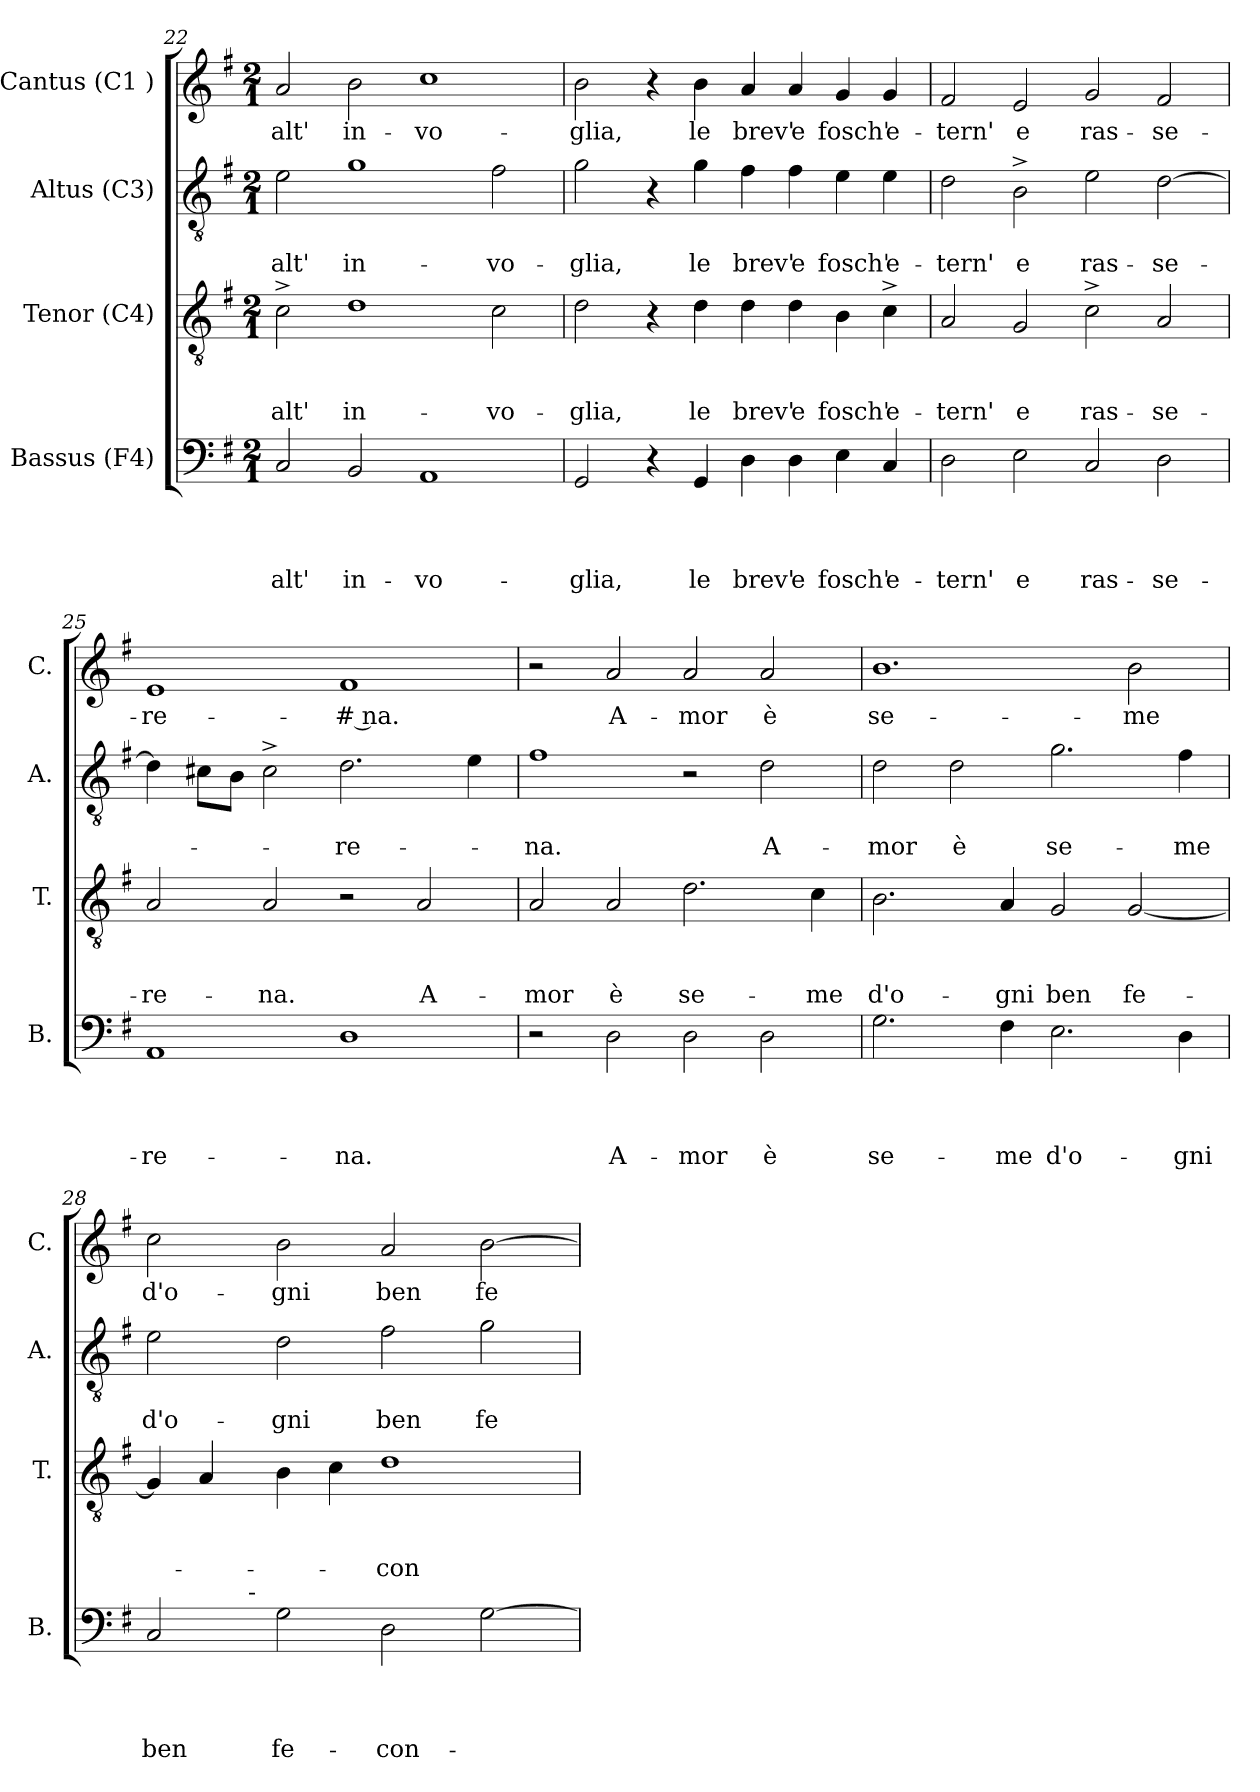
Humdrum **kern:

**kern	**text	**text	**text	**text	**kern	**text	**text	**text	**kern	**text	**text	**kern	**text
*part4	*part4	*part4	*part4	*part4	*part3	*part3	*part3	*part3	*part2	*part2	*part2	*part1	*part1
*staff4	*staff4	*staff4	*staff4	*staff4	*staff3	*staff3	*staff3	*staff3	*staff2	*staff2	*staff2	*staff1	*staff1
*I"Bassus (F4)	*	*	*	*	*I"Tenor (C4)	*	*	*	*I"Altus (C3)	*	*	*I"Cantus (C1 )	*
*I'B.	*	*	*	*	*I'T.	*	*	*	*I'A.	*	*	*I'C.	*
*clefF4	*	*	*	*	*clefGv2	*	*	*	*clefGv2	*	*	*clefG2	*
*k[f#]	*	*	*	*	*k[f#]	*	*	*	*k[f#]	*	*	*k[f#]	*
*G:	*	*	*	*	*G:	*	*	*	*G:	*	*	*G:	*
*M2/1	*	*	*	*	*M2/1	*	*	*	*M2/1	*	*	*M2/1	*
=22	=22	=22	=22	=22	=22	=22	=22	=22	=22	=22	=22	=22	=22
!	!	!	!	!LO:LY:b	!	!	!	!LO:LY:b	!	!	!LO:LY:b	!	!LO:LY:b
2C/	.	.	.	alt'	2c^>\	.	.	alt'	2e\	.	alt'	2a/	alt'
!	!	!	!	!LO:LY:b	!	!	!	!LO:LY:b	!	!	!LO:LY:b	!	!LO:LY:b
2BB/	.	.	.	in-	1d	.	.	in-	1g	.	in-	2b\	in-
!	!	!	!	!LO:LY:b	!	!	!	!	!	!	!	!	!LO:LY:b
1AA	.	.	.	-vo-	.	.	.	.	.	.	.	1cc	-vo-
!	!	!	!	!	!	!	!	!LO:LY:b	!	!	!LO:LY:b	!	!
.	.	.	.	.	2c\	.	.	-vo-	2f#\	.	-vo-	.	.
=23	=23	=23	=23	=23	=23	=23	=23	=23	=23	=23	=23	=23	=23
!	!	!	!	!LO:LY:b	!	!	!	!LO:LY:b	!	!	!LO:LY:b	!	!LO:LY:b
2GG/	.	.	.	-glia,	2d\	.	.	-glia,	2g\	.	-glia,	2b\	-glia,
4r	.	.	.	.	4r	.	.	.	4r	.	.	4r	.
!	!	!	!	!LO:LY:b	!	!	!	!LO:LY:b	!	!	!LO:LY:b	!	!LO:LY:b
4GG/	.	.	.	le	4d\	.	.	le	4g\	.	le	4b\	le
!	!	!	!	!LO:LY:b	!	!	!	!LO:LY:b	!	!	!LO:LY:b	!	!LO:LY:b
4D\	.	.	.	brev'	4d\	.	.	brev'	4f#\	.	brev'	4a/	brev'
!	!	!	!	!LO:LY:b	!	!	!	!LO:LY:b	!	!	!LO:LY:b	!	!LO:LY:b
4D\	.	.	.	e	4d\	.	.	e	4f#\	.	e	4a/	e
!	!	!	!	!LO:LY:b	!	!	!	!LO:LY:b	!	!	!LO:LY:b	!	!LO:LY:b
4E\	.	.	.	fosch'	4B\	.	.	fosch'	4e\	.	fosch'	4g/	fosch'
!	!	!	!	!LO:LY:b	!	!	!	!LO:LY:b	!	!	!LO:LY:b	!	!LO:LY:b
4C/	.	.	.	e-	4c^>\	.	.	e-	4e\	.	e-	4g/	e-
!!LO:LB:g=z
=24	=24	=24	=24	=24	=24	=24	=24	=24	=24	=24	=24	=24	=24
!	!	!	!	!LO:LY:b	!	!	!	!LO:LY:b	!	!	!LO:LY:b	!	!LO:LY:b
2D\	.	.	.	-tern'	2A/	.	.	-tern'	2d\	.	-tern'	2f#/	-tern'
!	!	!	!	!LO:LY:b	!	!	!	!LO:LY:b	!	!	!LO:LY:b	!	!LO:LY:b
2E\	.	.	.	e	2G/	.	.	e	2B^>\	.	e	2e/	e
!	!	!	!	!LO:LY:b	!	!	!	!LO:LY:b	!	!	!LO:LY:b	!	!LO:LY:b
2C/	.	.	.	ras-	2c^>\	.	.	ras-	2e\	.	ras-	2g/	ras-
!	!	!	!	!LO:LY:b	!	!	!	!LO:LY:b	!	!	!LO:LY:b	!	!LO:LY:b
2D\	.	.	.	-se-	2A/	.	.	-se-	[>2d\	.	-se-	2f#/	-se-
=25	=25	=25	=25	=25	=25	=25	=25	=25	=25	=25	=25	=25	=25
!	!	!	!	!LO:LY:b	!	!	!	!LO:LY:b	!	!	!	!	!LO:LY:b
1AA	.	.	.	-re-	2A/	.	.	-re-	4d\]	.	.	1e	-re-
.	.	.	.	.	.	.	.	.	8c#\L	.	.	.	.
.	.	.	.	.	.	.	.	.	8B\J	.	.	.	.
!	!	!	!	!	!	!	!	!LO:LY:b	!	!	!	!	!
.	.	.	.	.	2A/	.	.	-na.	2c#^>\	.	.	.	.
!	!	!	!	!LO:LY:b	!	!	!	!	!	!	!LO:LY:b	!	!LO:LY:b:rj
1D	.	.	.	-na.	2r	.	.	.	2.d\	.	-re-	1f#	-# na.
!	!	!	!	!	!	!	!	!LO:LY:b	!	!	!	!	!
.	.	.	.	.	2A/	.	.	A-	.	.	.	.	.
.	.	.	.	.	.	.	.	.	4e\	.	.	.	.
=26	=26	=26	=26	=26	=26	=26	=26	=26	=26	=26	=26	=26	=26
!	!	!	!	!	!	!	!	!LO:LY:b	!	!	!LO:LY:b	!	!
2r	.	.	.	.	2A/	.	.	-mor	1f#	.	-na.	2r	.
!	!	!	!	!LO:LY:b	!	!	!	!LO:LY:b	!	!	!	!	!LO:LY:b
2D\	.	.	.	A-	2A/	.	.	è	.	.	.	2a/	A-
!	!	!	!	!LO:LY:b	!	!	!	!LO:LY:b	!	!	!	!	!LO:LY:b
2D\	.	.	.	-mor	2.d\	.	.	se-	2r	.	.	2a/	-mor
!	!	!	!	!LO:LY:b	!	!	!	!	!	!	!LO:LY:b	!	!LO:LY:b
2D\	.	.	.	è	.	.	.	.	2d\	.	A-	2a/	è
!	!	!	!	!	!	!	!	!LO:LY:b	!	!	!	!	!
.	.	.	.	.	4c\	.	.	-me	.	.	.	.	.
=27	=27	=27	=27	=27	=27	=27	=27	=27	=27	=27	=27	=27	=27
!	!	!	!	!LO:LY:b	!	!	!	!LO:LY:b	!	!	!LO:LY:b	!	!LO:LY:b
2.G\	.	.	.	se-	2.B\	.	.	d'o-	2d\	.	-mor	1.b	se-
!	!	!	!	!	!	!	!	!	!	!	!LO:LY:b	!	!
.	.	.	.	.	.	.	.	.	2d\	.	è	.	.
!	!	!	!	!LO:LY:b	!	!	!	!LO:LY:b	!	!	!	!	!
4F#\	.	.	.	-me	4A/	.	.	-gni	.	.	.	.	.
!	!	!	!	!LO:LY:b	!	!	!	!LO:LY:b	!	!	!LO:LY:b	!	!
2.E\	.	.	.	d'o-	2G/	.	.	ben	2.g\	.	se-	.	.
!	!	!	!	!	!	!	!	!LO:LY:b	!	!	!	!	!LO:LY:b
.	.	.	.	.	[<2G/	.	.	fe-	.	.	.	2b\	-me
!	!	!	!	!LO:LY:b	!	!	!	!	!	!	!LO:LY:b	!	!
4D\	.	.	.	-gni	.	.	.	.	4f#\	.	-me	.	.
!!LO:LB:g=z
=28	=28	=28	=28	=28	=28	=28	=28	=28	=28	=28	=28	=28	=28
!	!	!	!	!LO:LY:b	!	!	!	!	!	!	!LO:LY:b	!	!LO:LY:b
*^	*	*	*	*	*	*	*	*	*	*	*	*	*
2C/	4ryy	.	.	.	ben	4G/]	.	.	.	2e\	.	d'o-	2cc\	d'o-
.	8ryy	.	.	.	.	4A/	.	.	.	.	.	.	.	.
.	32ryy	.	.	.	.	.	.	.	.	.	.	.	.	.
!	!LO:TX:a:t=-	!	!	!	!	!	!	!	!	!	!	!	!	!
.	1ryy	.	.	.	.	.	.	.	.	.	.	.	.	.
!	!	!	!	!	!LO:LY:b	!	!	!	!	!	!	!LO:LY:b	!	!LO:LY:b
2G\	.	.	.	.	fe-	4B\	.	.	.	2d\	.	-gni	2b\	-gni
.	.	.	.	.	.	4c\	.	.	.	.	.	.	.	.
!	!	!	!	!	!LO:LY:b	!	!	!	!LO:LY:b	!	!	!LO:LY:b	!	!LO:LY:b
2D\	.	.	.	.	-con-	1d	.	.	-con-	2f#\	.	ben	2a/	ben
.	2ryy	.	.	.	.	.	.	.	.	.	.	.	.	.
!	!	!	!	!	!	!	!	!	!	!	!	!LO:LY:b	!	!LO:LY:b
[>2G\	.	.	.	.	.	.	.	.	.	2g\	.	fe-	[>2b\	fe-
.	16.ryy	.	.	.	.	.	.	.	.	.	.	.	.	.
*v	*v	*	*	*	*	*	*	*	*	*	*	*	*	*
=	=	=	=	=	=	=	=	=	=	=	=	=	=
*-	*-	*-	*-	*-	*-	*-	*-	*-	*-	*-	*-	*-	*-
